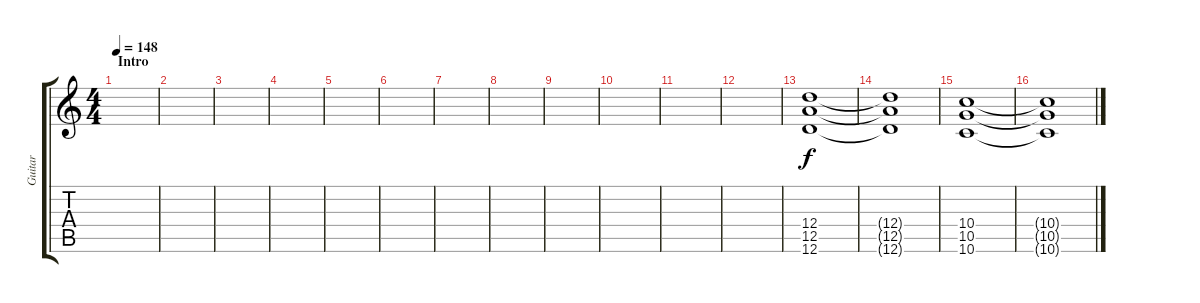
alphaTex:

\track ("Guitar" "Guitar") {instrument distortionguitar}
\staff {score tabs}
\tuning (E4 B3 G3 D3 A2 D2) {hide}
\ts (4 4)
\section ("" "Intro")
\tempo 148
\clef g2
\ks c
|
|
|
|
|
|
|
|
|
|
|
|
(12.4 12.5 12.6).1 |
(12.4{t} 12.5{t} 12.6{t}).1 |
(10.4 10.5 10.6).1 |
(10.4{t} 10.5{t} 10.6{t}).1
